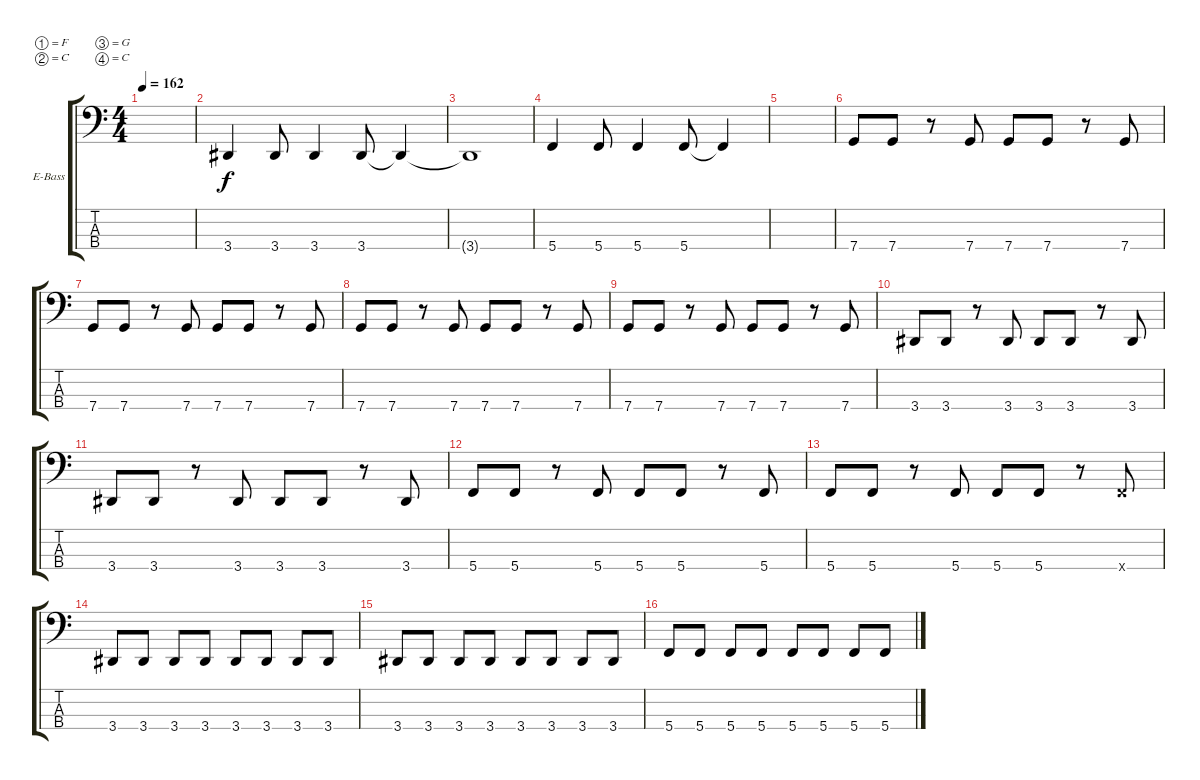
\defaultSystemsLayout 4
\bracketExtendMode groupsimilarinstruments
\firstSystemTrackNameOrientation horizontal
\otherSystemsTrackNameOrientation horizontal
\track ("Electric Bass" "E-Bass") {instrument electricbassfinger}
\staff {score tabs}
\tuning (F2 C2 G1 C1)
\ts (4 4)
\tempo 162
\clef f4
\ks c
|
3.4.4 3.4.8 3.4.4 3.4.8 3.4{t}.4 |
3.4{t}.1 |
5.4.4 5.4.8 5.4.4 5.4.8 5.4{t}.4 |
|
7.4.8 7.4.8 r.8 7.4.8 7.4.8 7.4.8 r.8 7.4.8 |
7.4.8 7.4.8 r.8 7.4.8 7.4.8 7.4.8 r.8 7.4.8 |
7.4.8 7.4.8 r.8 7.4.8 7.4.8 7.4.8 r.8 7.4.8 |
7.4.8 7.4.8 r.8 7.4.8 7.4.8 7.4.8 r.8 7.4.8 |
3.4.8 3.4.8 r.8 3.4.8 3.4.8 3.4.8 r.8 3.4.8 |
3.4.8 3.4.8 r.8 3.4.8 3.4.8 3.4.8 r.8 3.4.8 |
5.4.8 5.4.8 r.8 5.4.8 5.4.8 5.4.8 r.8 5.4.8 |
5.4.8 5.4.8 r.8 5.4.8 5.4.8 5.4.8 r.8 5.4{x}.8 |
3.4.8 3.4.8 3.4.8 3.4.8 3.4.8 3.4.8 3.4.8 3.4.8 |
3.4.8 3.4.8 3.4.8 3.4.8 3.4.8 3.4.8 3.4.8 3.4.8 |
5.4.8 5.4.8 5.4.8 5.4.8 5.4.8 5.4.8 5.4.8 5.4.8
